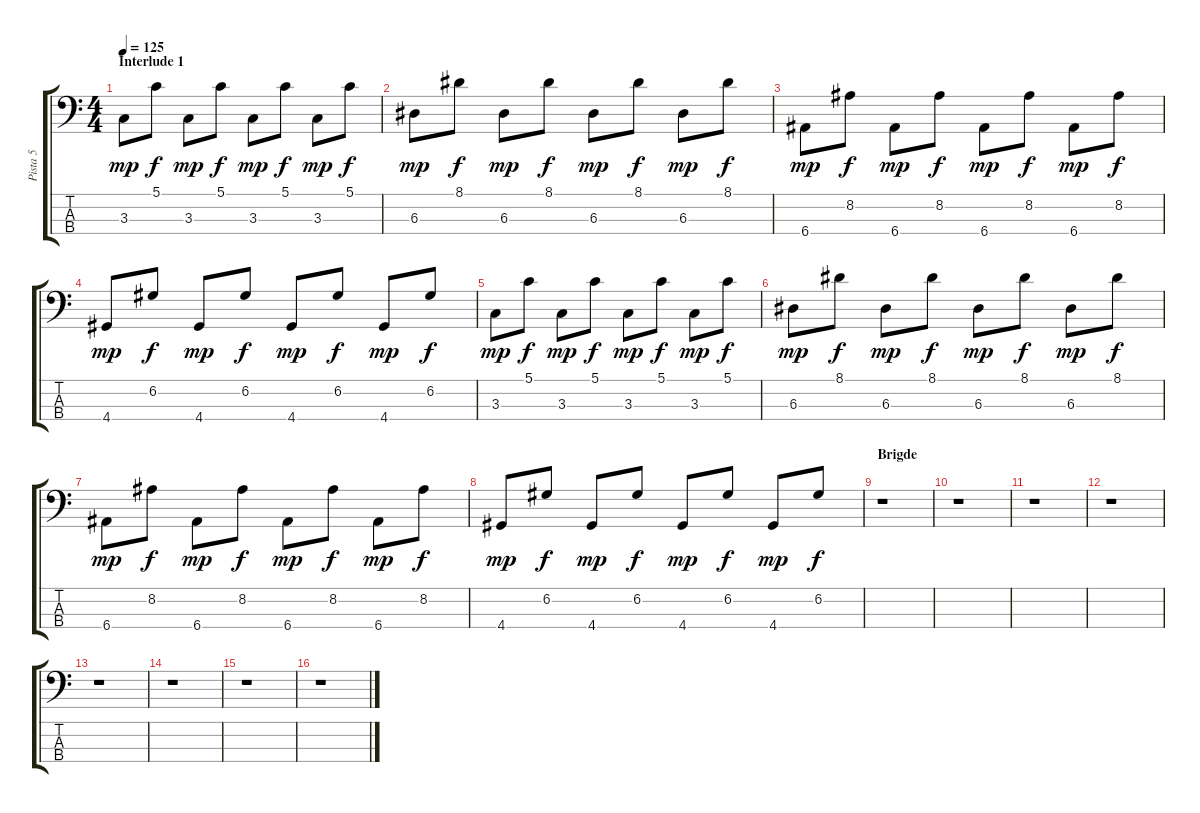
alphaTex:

\track ("Pista 5" "Pista 5") {instrument fretlessbass}
\staff {score tabs}
\tuning (G2 D2 A1 E1) {hide}
\ts (4 4)
\section ("" "Interlude 1")
\tempo 125
\clef f4
\ks c
3.3.8{dy mp} 5.1.8{dy f} 3.3.8{dy mp} 5.1.8{dy f} 3.3.8{dy mp} 5.1.8{dy f} 3.3.8{dy mp} 5.1.8{dy f} |
6.3.8{dy mp} 8.1.8{dy f} 6.3.8{dy mp} 8.1.8{dy f} 6.3.8{dy mp} 8.1.8{dy f} 6.3.8{dy mp} 8.1.8{dy f} |
6.4.8{dy mp} 8.2.8{dy f} 6.4.8{dy mp} 8.2.8{dy f} 6.4.8{dy mp} 8.2.8{dy f} 6.4.8{dy mp} 8.2.8{dy f} |
4.4.8{dy mp} 6.2.8{dy f} 4.4.8{dy mp} 6.2.8{dy f} 4.4.8{dy mp} 6.2.8{dy f} 4.4.8{dy mp} 6.2.8{dy f} |
3.3.8{dy mp} 5.1.8{dy f} 3.3.8{dy mp} 5.1.8{dy f} 3.3.8{dy mp} 5.1.8{dy f} 3.3.8{dy mp} 5.1.8{dy f} |
6.3.8{dy mp} 8.1.8{dy f} 6.3.8{dy mp} 8.1.8{dy f} 6.3.8{dy mp} 8.1.8{dy f} 6.3.8{dy mp} 8.1.8{dy f} |
6.4.8{dy mp} 8.2.8{dy f} 6.4.8{dy mp} 8.2.8{dy f} 6.4.8{dy mp} 8.2.8{dy f} 6.4.8{dy mp} 8.2.8{dy f} |
4.4.8{dy mp} 6.2.8{dy f} 4.4.8{dy mp} 6.2.8{dy f} 4.4.8{dy mp} 6.2.8{dy f} 4.4.8{dy mp} 6.2.8{dy f} |
\section ("" "Brigde")
r.1 |
r.1 |
r.1 |
r.1 |
r.1 |
r.1 |
r.1 |
r.1
